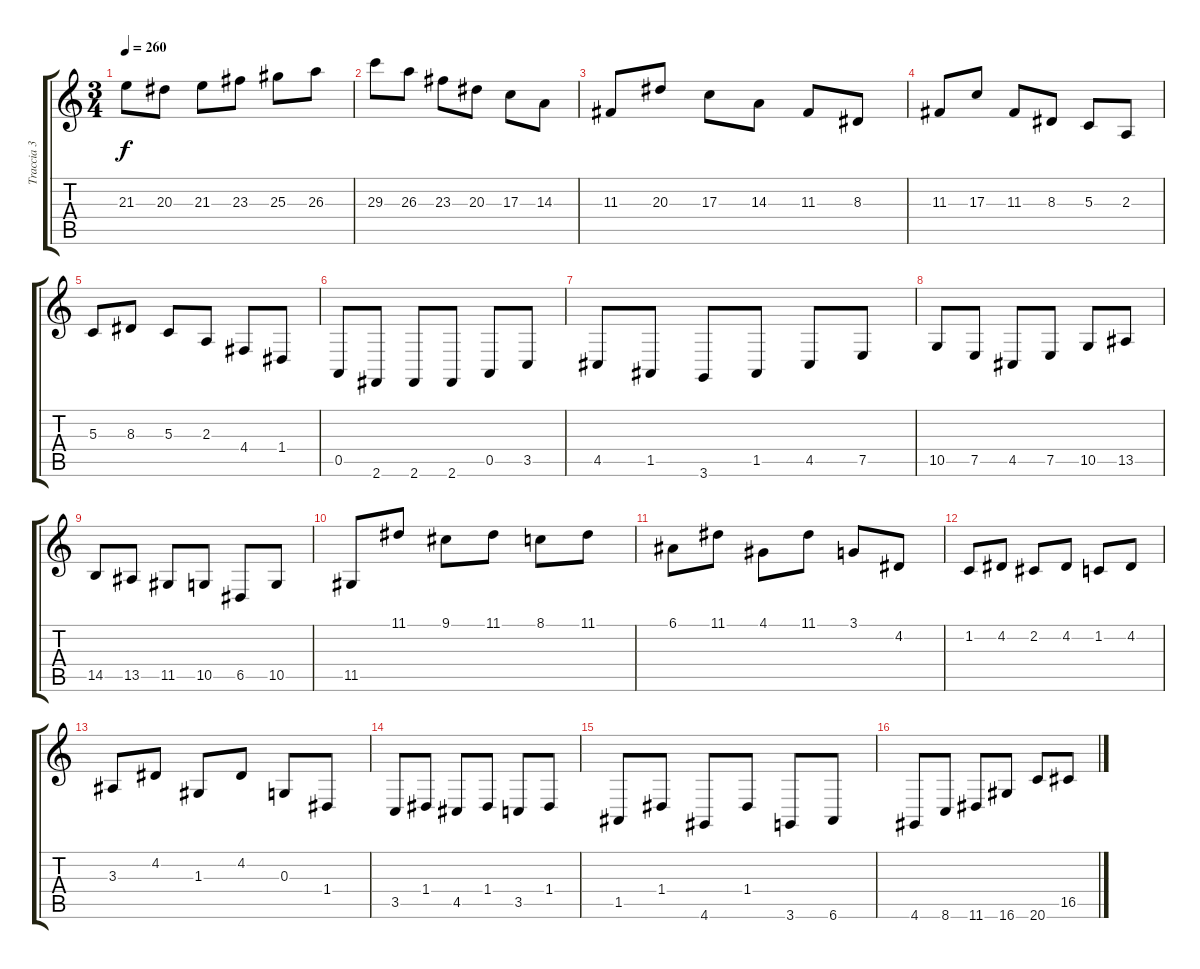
\track ("Traccia 3" "Traccia 3") {instrument clavinet}
\staff {score tabs}
\tuning (E4 B3 G3 D3 A2 E2) {hide}
\ts (3 4)
\tempo 260
\clef g2
\ks c
21.3.8{dy f} 20.3.8 21.3.8 23.3.8 25.3.8 26.3.8 |
29.3.8 26.3.8 23.3.8 20.3.8 17.3.8 14.3.8 |
11.3.8 20.3.8 17.3.8 14.3.8 11.3.8 8.3.8 |
11.3.8 17.3.8 11.3.8 8.3.8 5.3.8 2.3.8 |
5.3.8 8.3.8 5.3.8 2.3.8 4.4.8 1.4.8 |
0.5.8 2.6.8 2.6.8 2.6.8 0.5.8 3.5.8 |
4.5.8 1.5.8 3.6.8 1.5.8 4.5.8 7.5.8 |
10.5.8 7.5.8 4.5.8 7.5.8 10.5.8 13.5.8 |
14.5.8 13.5.8 11.5.8 10.5.8 6.5.8 10.5.8 |
11.5.8{volume 8} 11.1.8 9.1.8 11.1.8 8.1.8 11.1.8 |
6.1.8 11.1.8 4.1.8 11.1.8 3.1.8 4.2.8 |
1.2.8 4.2.8 2.2.8 4.2.8 1.2.8 4.2.8 |
3.3.8 4.2.8 1.3.8 4.2.8 0.3.8 1.4.8 |
3.5.8 1.4.8 4.5.8 1.4.8 3.5.8 1.4.8 |
1.5.8 1.4.8 4.6.8 1.4.8 3.6.8 6.6.8 |
4.6.8 8.6.8 11.6.8 16.6.8 20.6.8 16.5.8
